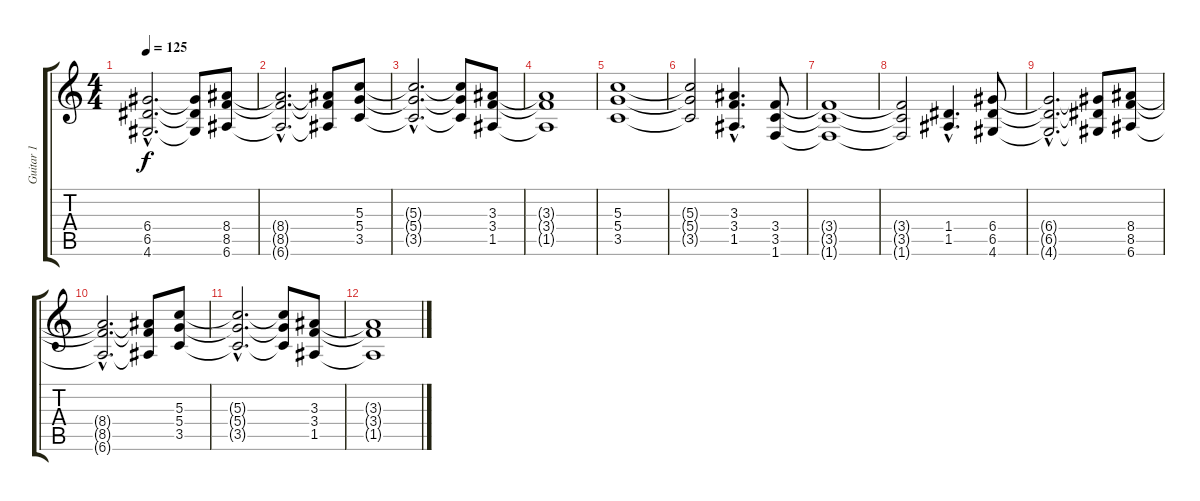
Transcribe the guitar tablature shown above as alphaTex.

\track ("Guitar 1" "Guitar 1") {instrument distortionguitar}
\staff {score tabs}
\tuning (E4 B3 G3 D3 A2 E2) {hide}
\ts (4 4)
\tempo 125
\clef g2
\ks c
(6.4{hac t} 6.5{hac t} 4.6{hac t}).2{d dy f} (6.4{t} 6.5{t} 4.6{t}).8 (8.4 8.5 6.6).8 |
(8.4{hac t} 8.5{hac t} 6.6{hac t}).2{d} (8.4{t} 8.5{t} 6.6{t}).8 (5.3 5.4 3.5).8 |
(5.3{hac t} 5.4{hac t} 3.5{hac t}).2{d} (5.3{t} 5.4{t} 3.5{t}).8 (3.3 3.4 1.5).8 |
(3.3{t} 3.4{t} 1.5{t}).1 |
(5.3 5.4 3.5).1 |
(5.3{t} 5.4{t} 3.5{t}).2 (3.3{hac} 3.4{hac} 1.5{hac}).4{d} (3.4 3.5 1.6).8 |
(3.4{t} 3.5{t} 1.6{t}).1 |
(3.4{t} 3.5{t} 1.6{t}).2 (1.4{hac} 1.5{hac}).4{d} (6.4 6.5 4.6).8 |
(6.4{hac t} 6.5{hac t} 4.6{hac t}).2{d} (6.4{t} 6.5{t} 4.6{t}).8 (8.4 8.5 6.6).8 |
(8.4{hac t} 8.5{hac t} 6.6{hac t}).2{d} (8.4{t} 8.5{t} 6.6{t}).8 (5.3 5.4 3.5).8 |
(5.3{hac t} 5.4{hac t} 3.5{hac t}).2{d} (5.3{t} 5.4{t} 3.5{t}).8 (3.3 3.4 1.5).8 |
(3.3{t} 3.4{t} 1.5{t}).1
